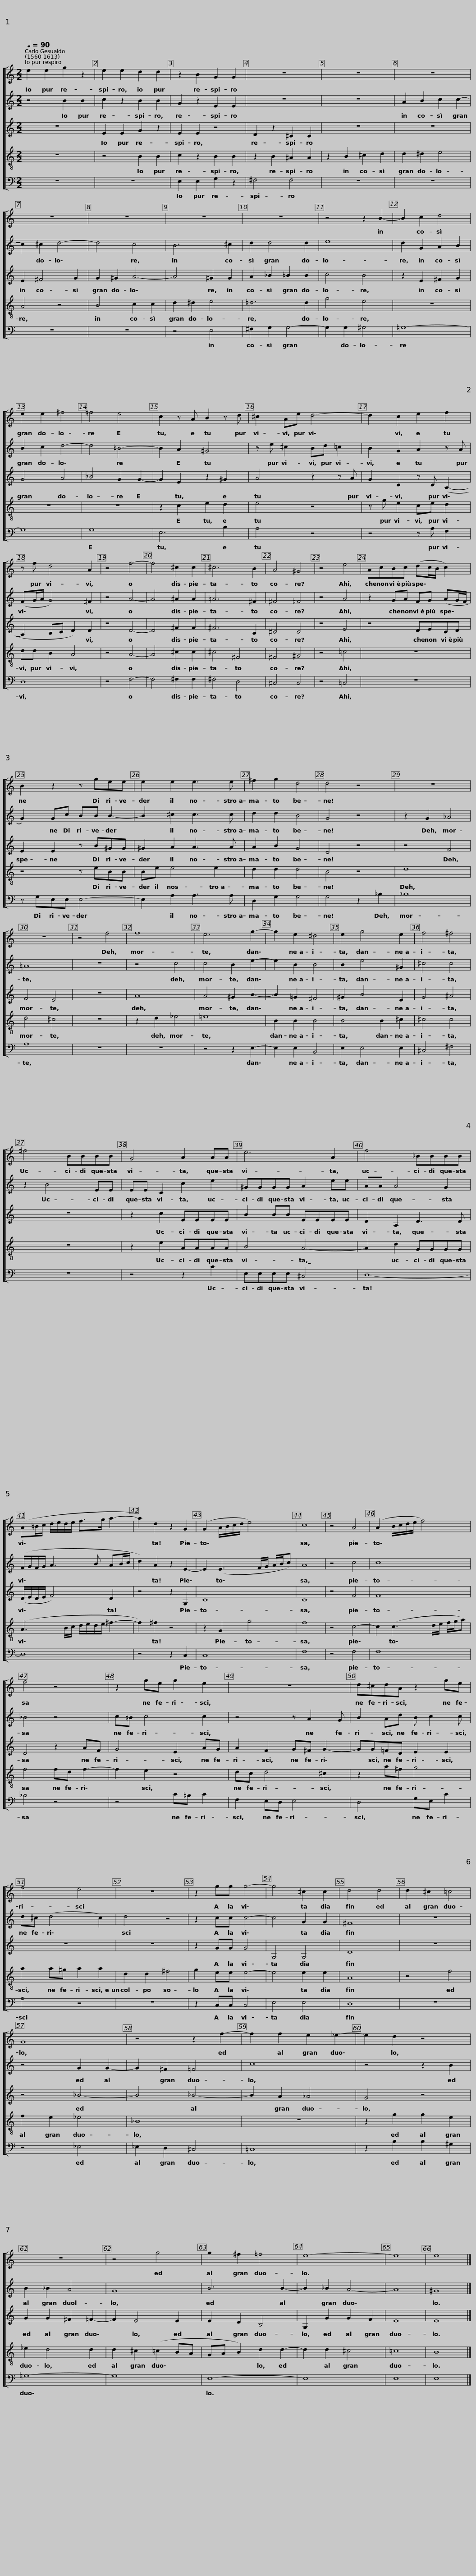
X:1
%%score [ 1 2 3 4 5 ]
L:1/8
Q:1/4=90
M:2/2
I:linebreak $
K:C
V:1 treble
V:2 treble
V:3 treble
V:4 treble-8
V:5 bass
V:1
 e2 e2 g2 z2 | e2 e2 d2 d2 | z2 B2 G2 G2 | z8 | z8 | %5
 z8 |$ z8 | z8 | z8 | z8 | %10
 z4 z2 B2- | B2 c2 d4 |$ e2 e2 ^f4 | !courtesy!=f4 e4 | c2 z A B2 z d | %15
 ^c2 Ae d4- | d2 c2 e2 f2 |$ z f d4 A2 | z4 f4- | f4 ^c2 c2 | %20
 ^c6 B2 | A4 ^G4 | z4 e4 |$ AcBc (dc/B/ c2) | B2 z2 z gee | %25
 e2 e2 e3 e | ^f2 g2 d4 | d4 z4 |$ z8 | z8 | %30
 z4 f4 | f8 | e6 g2- | g2 e2 ^d4 |$ e2 g4 e2 | %35
 f4 ^f4 | ^f4 BBBB | G4 A2 AA | e6 A2 |$ f4 _BBBB | %40
 (A!courtesy!=B/c/ d/e/d/e/ f>g a2- | a2) d2 z2 G2 | (G2 A/B/c/d/ e4) | c8 | z4 A4 |$ %45
 (A2 B/c/d/e/ f4) | f4 z4 | z2 ge g2 e2 | z8 |$ d^cdA z2 ge | %50
 f4 e4 | z8 | z2 gg g4- | g4 ^c2 c2 |$ d4 d4 | %55
 d2 ^c2 =c4 | G8 | z4 z2 f2- | f2 f2 e2 _e2- | e2 d2 z4 |$ %60
 z8 | z4 g4 | g2 ^f2 =f4 | e8- | e8 | %65
 e8 |] %66
V:2
 z4 B2 B2 | c2 z2 B2 B2 | G2 z2 E2 E2 | z8 | z8 | %5
 A2 B2 c2 c2- |$ c2 ^c2 d4- | d4 c4 | B6 ^c2 | d2 d4 d2 | %10
 e8 | d2 G2 A2 B2 |$ B2 c2 d4- | d4 =B4- | B2 A2 ^G4 | %15
 z e ^c2 Bd =c2 | B2 G2 A2 z A |$ (FG/A/ G4) ^F2 | z4 A4- | A4 ^A2 A2 | %20
 !courtesy!=A6 ^F2 | ^F4 =F4 | z4 A4 |$ z2 GA FG (AG/F/ | G2) Gc BB B2- | %25
 B2 ^c2 c3 c | d2 d2 B4 | G4 z4 |$ z2 G2 _A4 | =A8 | %30
 z8 | z4 c4 | c4 B2 e2- | e2 B2 B4 |$ B2 e4 ^G2 | %35
 ^c4 c4 | z2 B4 EE | EE C2 c2 e2 | ^GGGG A2 ee |$ AA A4 G2 | %40
 (F/G/F/G/ A3 B AB/c/ | d2) A2 z2 E2- | E2 (E3 F/G/ A/B/c) | A8 | z4 c4 |$ %45
 c8 | _B4 z4 | c!courtesy!=B c4 c2 | z4 z A2 G |$ B2 Ad B c2 c | %50
 d^c (d4 c2) | d4 z4 | z2 cc c4- | c4 G2 G2 |$ ^F8 | %55
 z8 | z4 G2 G2- | G2 ^F2 =F4 | c8 | z4 z2 B2 |$ %60
 B2 _B2 A4 | G8 | B6 B2- | B2 _B2 A4- | A8 | %65
 ^G8 |] %66
V:3
 z8 | E2 E2 G2 z2 | E2 E2 z4 | D2 z2 ^C2 C2 | z8 | %5
 z8 |$ E2 ^F4 G2 | G2 ^G2 A4- | A4 ^G2 G2 | A2 _B2 =B2 B2 | %10
 c4 B4 | z2 E2 ^F2 G2 |$ G4 A4 | _B4 G2 G2- | G2 E2 z2 ^G2 | %15
 A4 z2 z A | G2 C2 z C (A,2- |$ A,2 B,C D2) D2 | z4 D4- | D4 ^F2 F2 | %20
 ^F6 B,2 | ^C4 C4 | z4 E4 |$ z4 DECD | E2 E2 z B^GG | %25
 ^G2 A2 A3 A | A2 B2 G4 | D4 z4 |$ z4 F4 | F4 E4 | %30
 z8 | A8 | A4 ^G2 B2- | B2 =G2 ^F4 |$ ^G2 B4 E2 | %35
 G4 ^A4 | z8 | z2 c2 EEEE | B2 BB EEEE |$ D2 A,2 D3 D | %40
 (D/E/D/E/ F4) D2 | z4 z2 G,2 | C8 | C8 | z4 F4 |$ %45
 F8 | D4 z2 AF | G4 E2 AG | A2 F2 G^F G2- |$ GG!courtesy!=FD E2 E2 | %50
 z8 | z8 | z2 GG G4 | G,4 G,4 |$ D8 | %55
 z8 | z4 _B4- | B4 _B4- | B2 A2 _A4 | G4 z4 |$ %60
 G2 G2 ^F2 =F2- | F2 E4 E2 | E2 D2 B,4 | G,2 G2 G2 F2 | E8 | %65
 E8 |] %66
V:4
 z8 | z4 B2 B2 | c2 z2 B2 B2 | z2 B2 ^A2 A2 | z2 B2 ^c2 d2 | %5
 d2 ^d2 e4 |$ A4 z4 | B4 c2 c2 | d2 ^d2 e4 | !courtesy!=d6 d2 | %10
 g4 e4 | z8 |$ z8 | z8 | z2 c2 e2 d2 | %15
 e4 z4 | z g e2 ce d2 |$ dd B2 A4 | z4 A4- | A4 ^c2 c2 | %20
 ^c4 ^F4 | ^F4 ^G4 | z4 =c4 |$ z8 | z4 z eBB | %25
 Be e4 e2 | d2 d2 d4 | B4 z4 |$ d8 | d4 ^c4 | %30
 z8 | z2 d2 _e4 | =e8 | B2 B2 B4 |$ B4 B2 ^c2 | %35
 ^c4 c4 | z8 | z2 e2 AAAA | B4 A4- |$ A2 d2 GGGG | %40
 (A3 B/c/ d/e/d/e/ ^f2- | f2) ^f2 z4 | z2 G2 g4 | f8 | z4 c4- |$ %45
 c2 (c3 d/e/ f/g/a) | f4 fd f2- | f2 e2 z4 | dc d4 ^c2 |$ z2 a^f g4 | %50
 a2 a^g a2 a2 | d2 d2 ^f4 | g2 ee e4- | e4 e2 e2 |$ A8 | %55
 z4 f4 | f2 e2 _e4 | _B8 | z8 | z2 g2 g2 e2 |$ %60
 _e2 d4 d2 | d2 ^c2 (=c2 BA | GA B2) d2 d2- | d2 d2 ^c4 | =c8 | %65
 B8 |] %66
V:5
 z8 | z8 | E,2 E,2 G,2 z2 | ^F,4 F,4 | z8 | %5
 z8 |$ z8 | z8 | z4 E,4 | ^F,2 G,2 G,4- | %10
 G,2 G,2 ^G,4 | !courtesy!=G,8- |$ G,8 | G,8 | E,6 B,2 | %15
 A,4 z4 | z4 z A, F,2 |$ D,8 | z4 F,4- | F,4 ^F,2 F,2 | %20
 ^F,4 D,4 | ^C,4 C,4 | z4 =C,4 |$ z8 | z G,E,E, E,4- | %25
 E,2 A,2 A,3 A, | D,2 G,2 G,4 | G,4 z2 _B,2 |$ _B,8 | A,8 | %30
 z8 | z8 | z4 z2 E,2- | E,2 E,2 B,,4 |$ E,2 E,4 E,2 | %35
 ^C,4 ^F,4 | z8 | z4 z2 C2 | E,E,E,E, ^C,4 |$ D,8- | %40
 D,8 | z4 z2 C,2 | C,8 | F,8 | z4 F,4 |$ %45
 F,8 | _B,4 z4 | z4 C=B, C2 | F,2 E,D, E,4 |$ D,4 G,E, C2 | %50
 A,4 z4 | z8 | z2 C,C, C,4 | E,4 E,4 |$ D,8 | %55
 z8 | z4 _E,4 | _E,2 D,2 ^C,4 | =C,8 | z2 B,2 B,2 ^G,2 |$ %60
 =G,8- | G,8 | E,8- | E,8 | E,8 | %65
 E,8 |] %66
